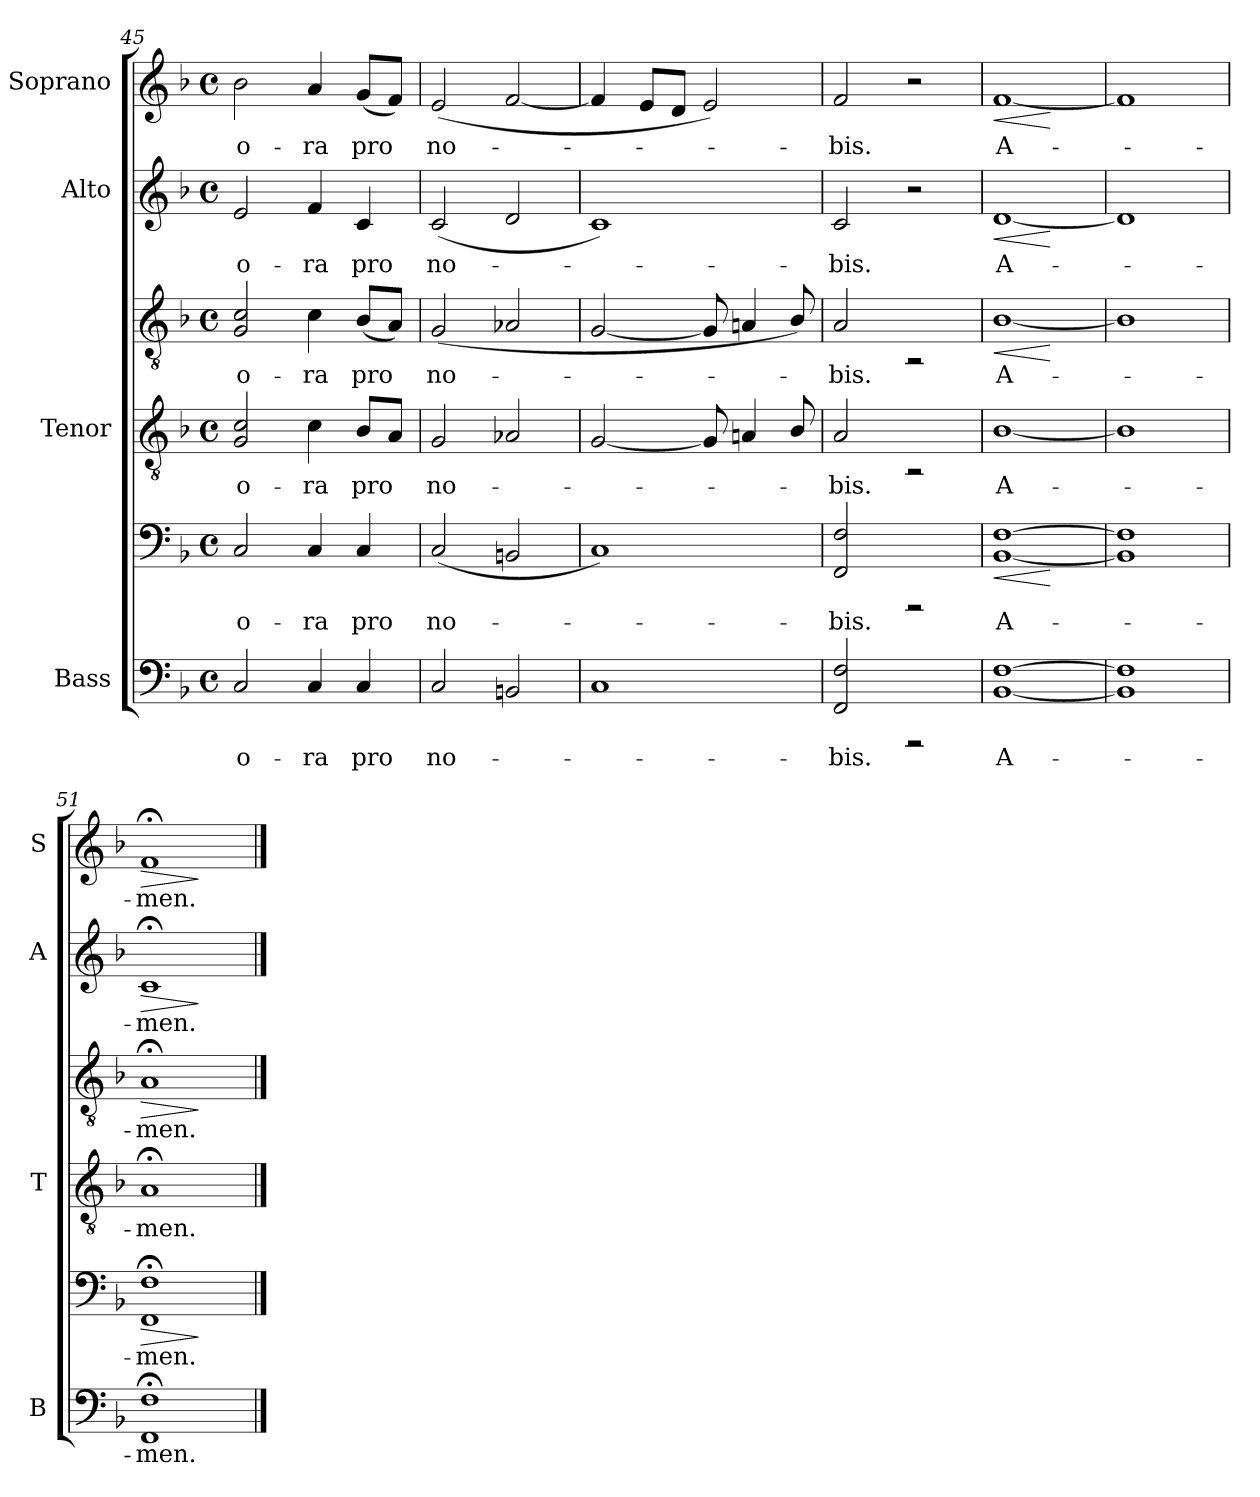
**kern	**text	**kern	**text	**dynam	**kern	**text	**kern	**text	**dynam	**kern	**text	**dynam	**kern	**text	**dynam
*part4	*part4	*part4	*part4	*part4	*part3	*part3	*part3	*part3	*part3	*part2	*part2	*part2	*part1	*part1	*part1
*staff6	*staff6	*staff5	*staff5	*staff5/6	*staff4	*staff4	*staff3	*staff3	*staff3/4	*staff2	*staff2	*staff2	*staff1	*staff1	*staff1
*I"Bass	*	*	*	*	*I"Tenor	*	*	*	*	*I"Alto	*	*	*I"Soprano	*	*
*I'B	*	*	*	*	*I'T	*	*	*	*	*I'A	*	*	*I'S	*	*
*clefF4	*	*clefF4	*	*	*clefGv2	*	*clefGv2	*	*	*clefG2	*	*	*clefG2	*	*
*k[b-]	*	*k[b-]	*	*	*k[b-]	*	*k[b-]	*	*	*k[b-]	*	*	*k[b-]	*	*
*F:	*	*F:	*	*	*F:	*	*F:	*	*	*F:	*	*	*F:	*	*
*M4/4	*	*M4/4	*	*	*M4/4	*	*M4/4	*	*	*M4/4	*	*	*M4/4	*	*
*met(c)	*	*met(c)	*	*	*met(c)	*	*met(c)	*	*	*met(c)	*	*	*met(c)	*	*
=45	=45	=45	=45	=45	=45	=45	=45	=45	=45	=45	=45	=45	=45	=45	=45
!	!LO:LY:b	!	!LO:LY:b	!	!	!LO:LY:b	!	!LO:LY:b	!	!	!LO:LY:b	!	!	!LO:LY:b	!
2C	o-	2C	o-	.	2G 2c	o-	2G 2c	o-	.	2e	o-	.	2b-	o-	.
!	!LO:LY:b	!	!LO:LY:b	!	!	!LO:LY:b	!	!LO:LY:b	!	!	!LO:LY:b	!	!	!LO:LY:b	!
4C	-ra	4C	-ra	.	4c	-ra	4c	-ra	.	4f	-ra	.	4a	-ra	.
!	!LO:LY:b	!	!LO:LY:b	!	!	!LO:LY:b	!	!LO:LY:b	!	!	!LO:LY:b	!	!	!LO:LY:b	!
4C	pro	4C	pro	.	8B-L	pro	(<8B-L	pro	.	4c	pro	.	(<8gL	pro	.
.	.	.	.	.	8AJ	.	8AJ)	.	.	.	.	.	8fJ)	.	.
=46	=46	=46	=46	=46	=46	=46	=46	=46	=46	=46	=46	=46	=46	=46	=46
!	!LO:LY:b	!	!LO:LY:b	!	!	!LO:LY:b	!	!LO:LY:b	!	!	!LO:LY:b	!	!	!LO:LY:b	!
2C	no-	(<2C	no-	.	2G	no-	(<2G	no-	.	(<2c	no-	.	(<2e	no-	.
2BBn	.	2BBn	.	.	2A-X	.	2A-X	.	.	2d	.	.	[2f	.	.
=47	=47	=47	=47	=47	=47	=47	=47	=47	=47	=47	=47	=47	=47	=47	=47
1C	.	1C)	.	.	[2G	.	[2G	.	.	1c)	.	.	4f]	.	.
.	.	.	.	.	.	.	.	.	.	.	.	.	8eL	.	.
.	.	.	.	.	.	.	.	.	.	.	.	.	8dJ	.	.
.	.	.	.	.	8G/]	.	8G/]	.	.	.	.	.	2e)	.	.
.	.	.	.	.	4An	.	4An	.	.	.	.	.	.	.	.
.	.	.	.	.	8B-/	.	8B-/)	.	.	.	.	.	.	.	.
=48	=48	=48	=48	=48	=48	=48	=48	=48	=48	=48	=48	=48	=48	=48	=48
!	!LO:LY:b	!	!LO:LY:b	!	!	!LO:LY:b	!	!LO:LY:b	!	!	!LO:LY:b	!	!	!LO:LY:b	!
2FF 2F	bis.	2FF 2F	bis.	.	2A	bis.	2A	bis.	.	2c	bis.	.	2f	bis.	.
2rFFF	.	2rFFF	.	.	2rBB	.	2rBB	.	.	2r	.	.	2r	.	.
=49	=49	=49	=49	=49	=49	=49	=49	=49	=49	=49	=49	=49	=49	=49	=49
!	!LO:LY:b	!	!LO:LY:b	!LO:HP:b	!	!LO:LY:b	!	!LO:LY:b	!LO:HP:b	!	!LO:LY:b	!LO:HP:b	!	!LO:LY:b	!LO:HP:b
[1BB- [1F	A-	[1BB- [1F	A-	<	[1B-/	A-	[1B-/	A-	<	[1d	A-	<	[1f	A-	<
.	.	.	.	[	.	.	.	.	[	.	.	[	.	.	[
=50	=50	=50	=50	=50	=50	=50	=50	=50	=50	=50	=50	=50	=50	=50	=50
1BB-] 1F]	.	1BB-] 1F]	.	.	1B-]	.	1B-]	.	.	1d]	.	.	1f]	.	.
=51	=51	=51	=51	=51	=51	=51	=51	=51	=51	=51	=51	=51	=51	=51	=51
!	!LO:LY:b	!	!LO:LY:b	!LO:HP:b	!	!LO:LY:b	!	!LO:LY:b	!LO:HP:b	!	!LO:LY:b	!LO:HP:b	!	!LO:LY:b	!LO:HP:b
1FF;< 1F;<	men.	1FF;< 1F;<	men.	>	1A;<	men.	1A;<	men.	>	1c;<	men.	>	1f;<	men.	>
.	.	.	.	]	.	.	.	.	]	.	.	]	.	.	]
==	==	==	==	==	==	==	==	==	==	==	==	==	==	==	==
*-	*-	*-	*-	*-	*-	*-	*-	*-	*-	*-	*-	*-	*-	*-	*-
